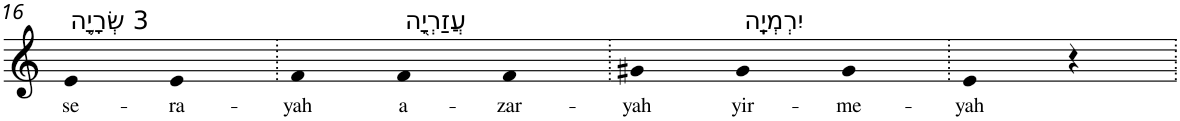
**kern	**text
*part1	*part1
*staff1	*staff1
*I"Piano	*
*I'Pno	*
!!LO:PB:g=z
*clefG2	*
*k[]	*
=16	=16
!LO:TX:a:t=3 שְׂרָיָ֥ה	!
!	!LO:LY:b
4e	se-
!	!LO:LY:b
4e	-ra-
=17.	=17.
!	!LO:LY:b
4f	-yah
!LO:TX:a:t=עֲזַרְיָ֖ה	!
!	!LO:LY:b
4f	a-
!	!LO:LY:b
4f	-zar-
=18.	=18.
!	!LO:LY:b
4g#X	-yah
!LO:TX:a:t=יִרְמְיָֽה	!
!	!LO:LY:b
4g#	yir-
!	!LO:LY:b
4g#	-me-
=19.	=19.
!	!LO:LY:b
4e	-yah
4r	.
=.	=.
*-	*-
